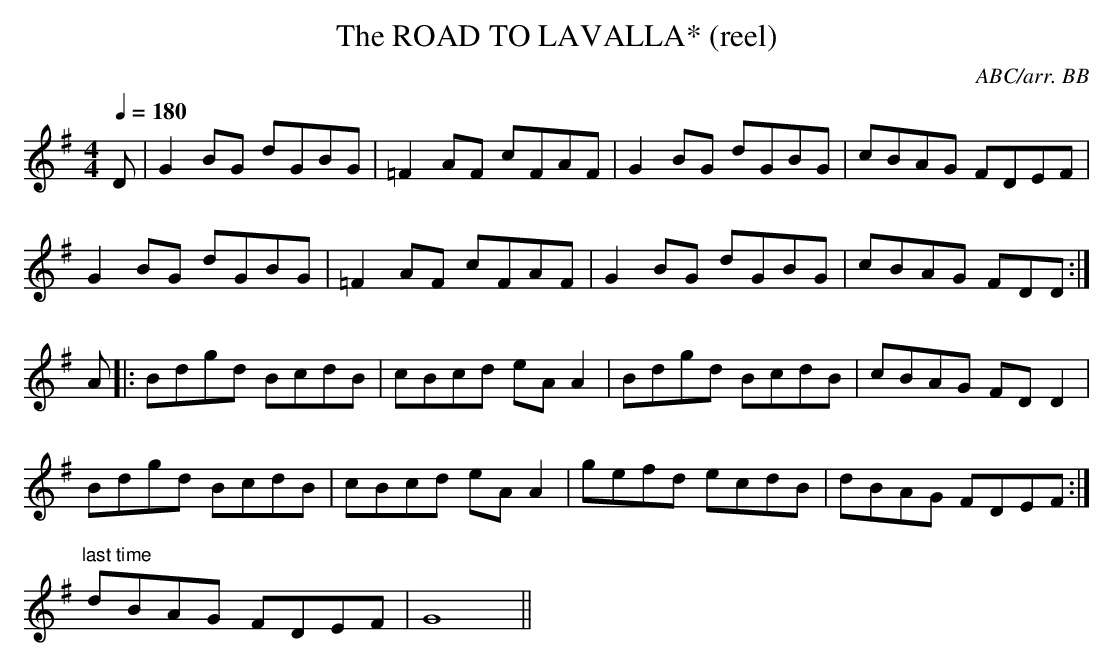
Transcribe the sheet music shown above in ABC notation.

X:1
T:ROAD TO LAVALLA* (reel), The
C:ABC/arr. BB
Moyvane.
Q:1/4=180
L:1/8
M:4/4
K:G
D|G2BG dGBG|=F2AF cFAF|G2BG dGBG|cBAG FDEF|
G2BG dGBG|=F2AF cFAF|G2BG dGBG|cBAG FDD:|
A|:Bdgd BcdB|cBcd eAA2|Bdgd BcdB|cBAG FDD2|
Bdgd BcdB|cBcd eAA2|gefd ecdB|dBAG FDEF:|
"last time"dBAG FDEF|G8||
